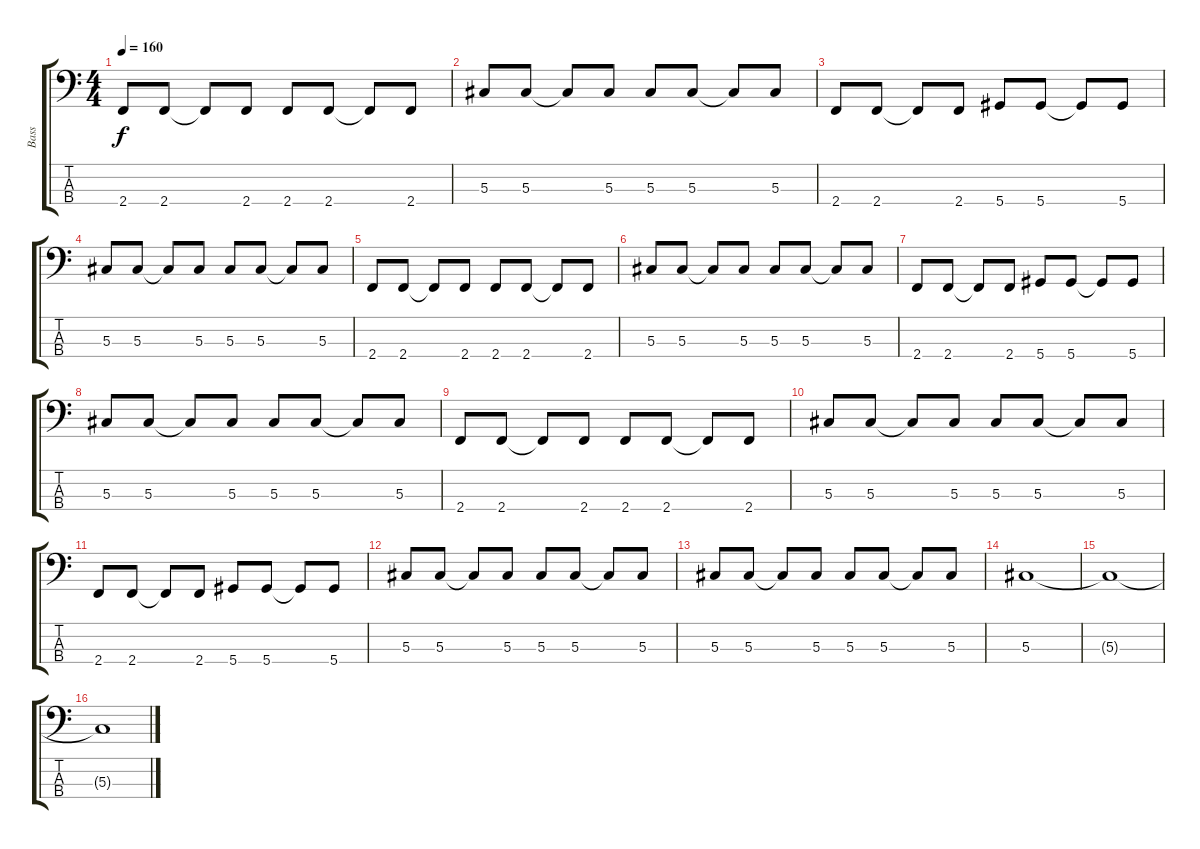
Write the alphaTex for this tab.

\track ("Bass" "Bass") {instrument electricbasspick}
\staff {score tabs}
\tuning (Gb2 Db2 Ab1 Eb1) {hide}
\ts (4 4)
\tempo 160
\clef f4
\ks c
2.4.8{dy f} 2.4.8 2.4{t}.8 2.4.8 2.4.8 2.4.8 2.4{t}.8 2.4.8 |
5.3.8 5.3.8 5.3{t}.8 5.3.8 5.3.8 5.3.8 5.3{t}.8 5.3.8 |
2.4.8 2.4.8 2.4{t}.8 2.4.8 5.4.8 5.4.8 5.4{t}.8 5.4.8 |
5.3.8 5.3.8 5.3{t}.8 5.3.8 5.3.8 5.3.8 5.3{t}.8 5.3.8 |
2.4.8 2.4.8 2.4{t}.8 2.4.8 2.4.8 2.4.8 2.4{t}.8 2.4.8 |
5.3.8 5.3.8 5.3{t}.8 5.3.8 5.3.8 5.3.8 5.3{t}.8 5.3.8 |
2.4.8 2.4.8 2.4{t}.8 2.4.8 5.4.8 5.4.8 5.4{t}.8 5.4.8 |
5.3.8 5.3.8 5.3{t}.8 5.3.8 5.3.8 5.3.8 5.3{t}.8 5.3.8 |
2.4.8 2.4.8 2.4{t}.8 2.4.8 2.4.8 2.4.8 2.4{t}.8 2.4.8 |
5.3.8 5.3.8 5.3{t}.8 5.3.8 5.3.8 5.3.8 5.3{t}.8 5.3.8 |
2.4.8 2.4.8 2.4{t}.8 2.4.8 5.4.8 5.4.8 5.4{t}.8 5.4.8 |
5.3.8 5.3.8 5.3{t}.8 5.3.8 5.3.8 5.3.8 5.3{t}.8 5.3.8 |
5.3.8 5.3.8 5.3{t}.8 5.3.8 5.3.8 5.3.8 5.3{t}.8 5.3.8 |
5.3.1 |
5.3{t}.1 |
5.3{t}.1
